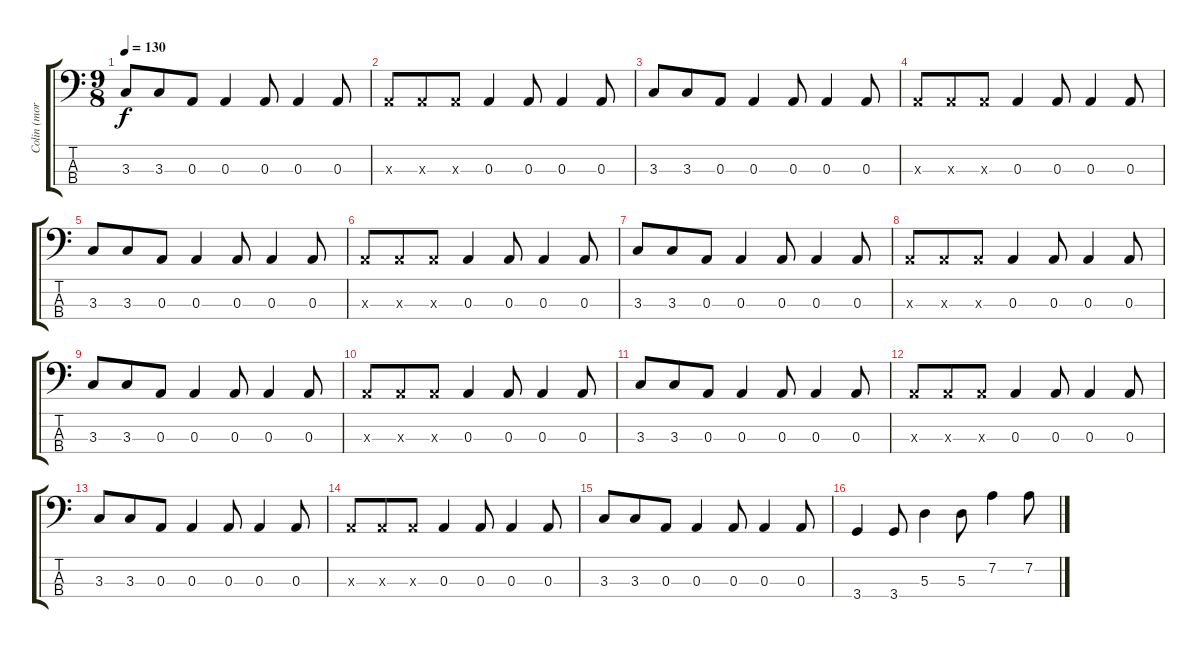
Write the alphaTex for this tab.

\track ("Colin (morning bell)" "Colin (mor") {instrument fretlessbass}
\staff {score tabs}
\tuning (G2 D2 A1 E1) {hide}
\ts (9 8)
\tempo 130
\clef f4
\ks c
3.3.8{dy f} 3.3.8 0.3.8 0.3.4 0.3.8 0.3.4 0.3.8 |
0.3{x}.8 0.3{x}.8 0.3{x}.8 0.3.4 0.3.8 0.3.4 0.3.8 |
3.3.8 3.3.8 0.3.8 0.3.4 0.3.8 0.3.4 0.3.8 |
0.3{x}.8 0.3{x}.8 0.3{x}.8 0.3.4 0.3.8 0.3.4 0.3.8 |
3.3.8 3.3.8 0.3.8 0.3.4 0.3.8 0.3.4 0.3.8 |
0.3{x}.8 0.3{x}.8 0.3{x}.8 0.3.4 0.3.8 0.3.4 0.3.8 |
3.3.8 3.3.8 0.3.8 0.3.4 0.3.8 0.3.4 0.3.8 |
0.3{x}.8 0.3{x}.8 0.3{x}.8 0.3.4 0.3.8 0.3.4 0.3.8 |
3.3.8 3.3.8 0.3.8 0.3.4 0.3.8 0.3.4 0.3.8 |
0.3{x}.8 0.3{x}.8 0.3{x}.8 0.3.4 0.3.8 0.3.4 0.3.8 |
3.3.8 3.3.8 0.3.8 0.3.4 0.3.8 0.3.4 0.3.8 |
0.3{x}.8 0.3{x}.8 0.3{x}.8 0.3.4 0.3.8 0.3.4 0.3.8 |
3.3.8 3.3.8 0.3.8 0.3.4 0.3.8 0.3.4 0.3.8 |
0.3{x}.8 0.3{x}.8 0.3{x}.8 0.3.4 0.3.8 0.3.4 0.3.8 |
3.3.8 3.3.8 0.3.8 0.3.4 0.3.8 0.3.4 0.3.8 |
3.4.4 3.4.8 5.3.4 5.3.8 7.2.4 7.2.8
